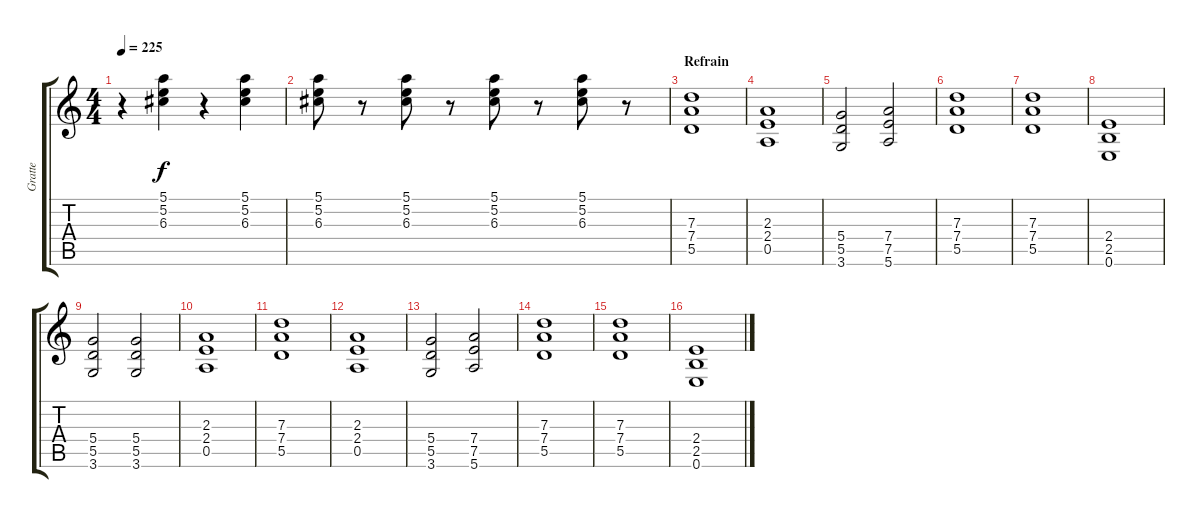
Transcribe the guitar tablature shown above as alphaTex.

\track ("Gratte" "Gratte") {instrument electricguitarclean}
\staff {score tabs}
\tuning (E4 B3 G3 D3 A2 E2) {hide}
\ts (4 4)
\tempo 225
\clef g2
\ks c
r.4{dy f} (5.1 5.2 6.3).4 r.4 (5.1 5.2 6.3).4 |
(5.1 5.2 6.3).8 r.8 (5.1 5.2 6.3).8 r.8 (5.1 5.2 6.3).8 r.8 (5.1 5.2 6.3).8 r.8 |
\section ("" "Refrain")
(7.3 7.4 5.5).1{volume 14 instrument overdrivenguitar} |
(2.3 2.4 0.5).1 |
(5.4 5.5 3.6).2 (7.4 7.5 5.6).2 |
(7.3 7.4 5.5).1 |
(7.3 7.4 5.5).1 |
(2.4 2.5 0.6).1 |
(5.4 5.5 3.6).2 (5.4 5.5 3.6).2 |
(2.3 2.4 0.5).1 |
(7.3 7.4 5.5).1{instrument overdrivenguitar} |
(2.3 2.4 0.5).1 |
(5.4 5.5 3.6).2 (7.4 7.5 5.6).2 |
(7.3 7.4 5.5).1 |
(7.3 7.4 5.5).1 |
(2.4 2.5 0.6).1
